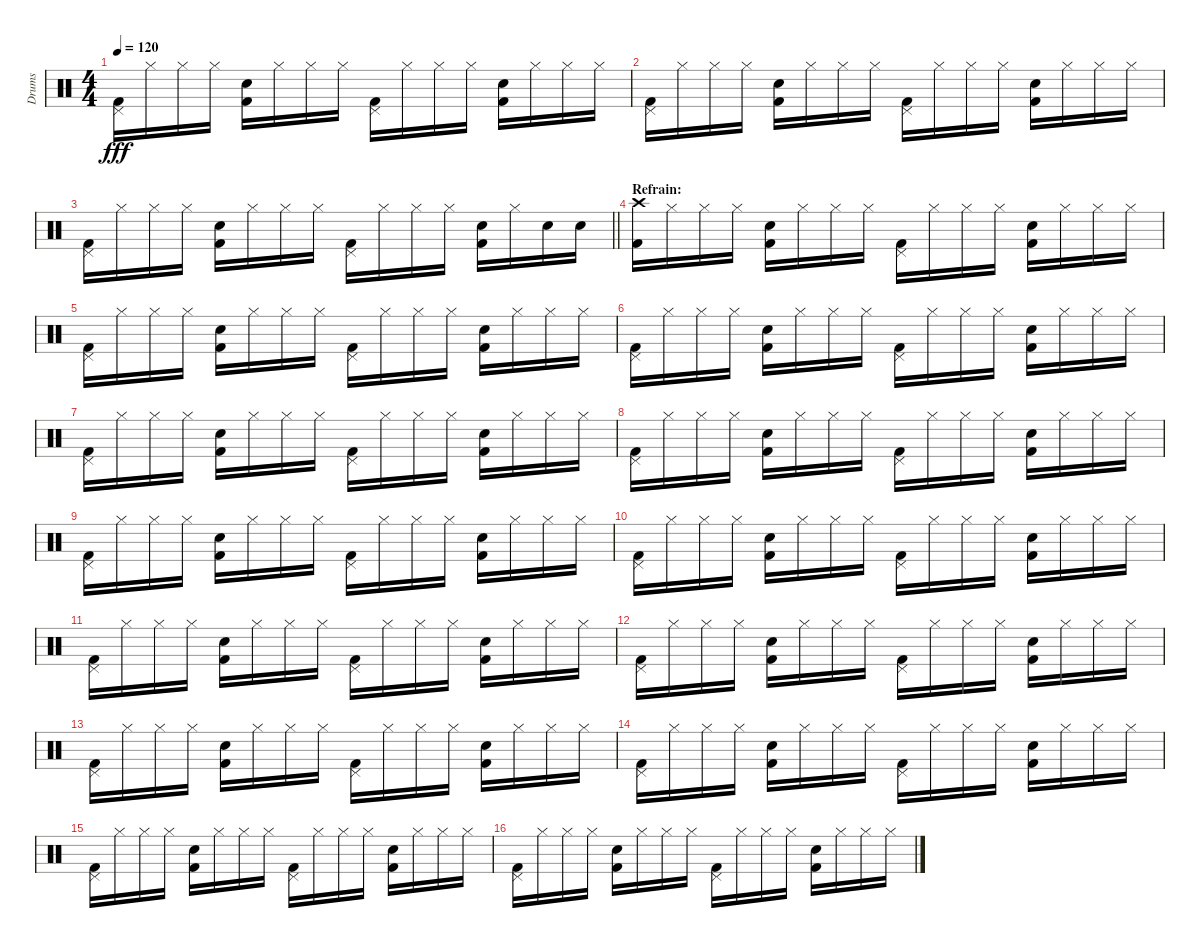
\track ("Drums" "Drums") {instrument percussion}
\staff {score}
\articulation defaults
\ts (4 4)
\tempo 120
\clef neutral
\ks c
("Pedal Hi-Hat (hit)" "Kick (hit) 2").16{dy fff} "Hi-Hat (closed)".16 "Hi-Hat (closed)".16 "Hi-Hat (closed)".16 ("Snare (hit) 2" "Kick (hit) 2").16 "Hi-Hat (closed)".16 "Hi-Hat (closed)".16 "Hi-Hat (closed)".16 ("Pedal Hi-Hat (hit)" "Kick (hit) 2").16 "Hi-Hat (closed)".16 "Hi-Hat (closed)".16 "Hi-Hat (closed)".16 ("Snare (hit) 2" "Kick (hit) 2").16 "Hi-Hat (closed)".16 "Hi-Hat (closed)".16 "Hi-Hat (closed)".16 |
("Pedal Hi-Hat (hit)" "Kick (hit) 2").16 "Hi-Hat (closed)".16 "Hi-Hat (closed)".16 "Hi-Hat (closed)".16 ("Snare (hit) 2" "Kick (hit) 2").16 "Hi-Hat (closed)".16 "Hi-Hat (closed)".16 "Hi-Hat (closed)".16 ("Pedal Hi-Hat (hit)" "Kick (hit) 2").16 "Hi-Hat (closed)".16 "Hi-Hat (closed)".16 "Hi-Hat (closed)".16 ("Snare (hit) 2" "Kick (hit) 2").16 "Hi-Hat (closed)".16 "Hi-Hat (closed)".16 "Hi-Hat (closed)".16 |
\barLineRight lightlight
("Pedal Hi-Hat (hit)" "Kick (hit) 2").16 "Hi-Hat (closed)".16 "Hi-Hat (closed)".16 "Hi-Hat (closed)".16 ("Snare (hit) 2" "Kick (hit) 2").16 "Hi-Hat (closed)".16 "Hi-Hat (closed)".16 "Hi-Hat (closed)".16 ("Pedal Hi-Hat (hit)" "Kick (hit) 2").16 "Hi-Hat (closed)".16 "Hi-Hat (closed)".16 "Hi-Hat (closed)".16 ("Snare (hit) 2" "Kick (hit) 2").16 "Hi-Hat (closed)".16 "Snare (hit) 2".16 "Snare (hit) 2".16 |
\section ("" "Refrain:")
("Crash high (hit)" "Kick (hit) 2").16 "Hi-Hat (closed)".16 "Hi-Hat (closed)".16 "Hi-Hat (closed)".16 ("Snare (hit) 2" "Kick (hit) 2").16 "Hi-Hat (closed)".16 "Hi-Hat (closed)".16 "Hi-Hat (closed)".16 ("Pedal Hi-Hat (hit)" "Kick (hit) 2").16 "Hi-Hat (closed)".16 "Hi-Hat (closed)".16 "Hi-Hat (closed)".16 ("Snare (hit) 2" "Kick (hit) 2").16 "Hi-Hat (closed)".16 "Hi-Hat (closed)".16 "Hi-Hat (closed)".16 |
("Pedal Hi-Hat (hit)" "Kick (hit) 2").16 "Hi-Hat (closed)".16 "Hi-Hat (closed)".16 "Hi-Hat (closed)".16 ("Snare (hit) 2" "Kick (hit) 2").16 "Hi-Hat (closed)".16 "Hi-Hat (closed)".16 "Hi-Hat (closed)".16 ("Pedal Hi-Hat (hit)" "Kick (hit) 2").16 "Hi-Hat (closed)".16 "Hi-Hat (closed)".16 "Hi-Hat (closed)".16 ("Snare (hit) 2" "Kick (hit) 2").16 "Hi-Hat (closed)".16 "Hi-Hat (closed)".16 "Hi-Hat (closed)".16 |
("Pedal Hi-Hat (hit)" "Kick (hit) 2").16 "Hi-Hat (closed)".16 "Hi-Hat (closed)".16 "Hi-Hat (closed)".16 ("Snare (hit) 2" "Kick (hit) 2").16 "Hi-Hat (closed)".16 "Hi-Hat (closed)".16 "Hi-Hat (closed)".16 ("Pedal Hi-Hat (hit)" "Kick (hit) 2").16 "Hi-Hat (closed)".16 "Hi-Hat (closed)".16 "Hi-Hat (closed)".16 ("Snare (hit) 2" "Kick (hit) 2").16 "Hi-Hat (closed)".16 "Hi-Hat (closed)".16 "Hi-Hat (closed)".16 |
("Pedal Hi-Hat (hit)" "Kick (hit) 2").16 "Hi-Hat (closed)".16 "Hi-Hat (closed)".16 "Hi-Hat (closed)".16 ("Snare (hit) 2" "Kick (hit) 2").16 "Hi-Hat (closed)".16 "Hi-Hat (closed)".16 "Hi-Hat (closed)".16 ("Pedal Hi-Hat (hit)" "Kick (hit) 2").16 "Hi-Hat (closed)".16 "Hi-Hat (closed)".16 "Hi-Hat (closed)".16 ("Snare (hit) 2" "Kick (hit) 2").16 "Hi-Hat (closed)".16 "Hi-Hat (closed)".16 "Hi-Hat (closed)".16 |
("Pedal Hi-Hat (hit)" "Kick (hit) 2").16 "Hi-Hat (closed)".16 "Hi-Hat (closed)".16 "Hi-Hat (closed)".16 ("Snare (hit) 2" "Kick (hit) 2").16 "Hi-Hat (closed)".16 "Hi-Hat (closed)".16 "Hi-Hat (closed)".16 ("Pedal Hi-Hat (hit)" "Kick (hit) 2").16 "Hi-Hat (closed)".16 "Hi-Hat (closed)".16 "Hi-Hat (closed)".16 ("Snare (hit) 2" "Kick (hit) 2").16 "Hi-Hat (closed)".16 "Hi-Hat (closed)".16 "Hi-Hat (closed)".16 |
("Pedal Hi-Hat (hit)" "Kick (hit) 2").16 "Hi-Hat (closed)".16 "Hi-Hat (closed)".16 "Hi-Hat (closed)".16 ("Snare (hit) 2" "Kick (hit) 2").16 "Hi-Hat (closed)".16 "Hi-Hat (closed)".16 "Hi-Hat (closed)".16 ("Pedal Hi-Hat (hit)" "Kick (hit) 2").16 "Hi-Hat (closed)".16 "Hi-Hat (closed)".16 "Hi-Hat (closed)".16 ("Snare (hit) 2" "Kick (hit) 2").16 "Hi-Hat (closed)".16 "Hi-Hat (closed)".16 "Hi-Hat (closed)".16 |
("Pedal Hi-Hat (hit)" "Kick (hit) 2").16 "Hi-Hat (closed)".16 "Hi-Hat (closed)".16 "Hi-Hat (closed)".16 ("Snare (hit) 2" "Kick (hit) 2").16 "Hi-Hat (closed)".16 "Hi-Hat (closed)".16 "Hi-Hat (closed)".16 ("Pedal Hi-Hat (hit)" "Kick (hit) 2").16 "Hi-Hat (closed)".16 "Hi-Hat (closed)".16 "Hi-Hat (closed)".16 ("Snare (hit) 2" "Kick (hit) 2").16 "Hi-Hat (closed)".16 "Hi-Hat (closed)".16 "Hi-Hat (closed)".16 |
("Pedal Hi-Hat (hit)" "Kick (hit) 2").16 "Hi-Hat (closed)".16 "Hi-Hat (closed)".16 "Hi-Hat (closed)".16 ("Snare (hit) 2" "Kick (hit) 2").16 "Hi-Hat (closed)".16 "Hi-Hat (closed)".16 "Hi-Hat (closed)".16 ("Pedal Hi-Hat (hit)" "Kick (hit) 2").16 "Hi-Hat (closed)".16 "Hi-Hat (closed)".16 "Hi-Hat (closed)".16 ("Snare (hit) 2" "Kick (hit) 2").16 "Hi-Hat (closed)".16 "Hi-Hat (closed)".16 "Hi-Hat (closed)".16 |
("Pedal Hi-Hat (hit)" "Kick (hit) 2").16 "Hi-Hat (closed)".16 "Hi-Hat (closed)".16 "Hi-Hat (closed)".16 ("Snare (hit) 2" "Kick (hit) 2").16 "Hi-Hat (closed)".16 "Hi-Hat (closed)".16 "Hi-Hat (closed)".16 ("Pedal Hi-Hat (hit)" "Kick (hit) 2").16 "Hi-Hat (closed)".16 "Hi-Hat (closed)".16 "Hi-Hat (closed)".16 ("Snare (hit) 2" "Kick (hit) 2").16 "Hi-Hat (closed)".16 "Hi-Hat (closed)".16 "Hi-Hat (closed)".16 |
("Pedal Hi-Hat (hit)" "Kick (hit) 2").16 "Hi-Hat (closed)".16 "Hi-Hat (closed)".16 "Hi-Hat (closed)".16 ("Snare (hit) 2" "Kick (hit) 2").16 "Hi-Hat (closed)".16 "Hi-Hat (closed)".16 "Hi-Hat (closed)".16 ("Pedal Hi-Hat (hit)" "Kick (hit) 2").16 "Hi-Hat (closed)".16 "Hi-Hat (closed)".16 "Hi-Hat (closed)".16 ("Snare (hit) 2" "Kick (hit) 2").16 "Hi-Hat (closed)".16 "Hi-Hat (closed)".16 "Hi-Hat (closed)".16 |
("Pedal Hi-Hat (hit)" "Kick (hit) 2").16 "Hi-Hat (closed)".16 "Hi-Hat (closed)".16 "Hi-Hat (closed)".16 ("Snare (hit) 2" "Kick (hit) 2").16 "Hi-Hat (closed)".16 "Hi-Hat (closed)".16 "Hi-Hat (closed)".16 ("Pedal Hi-Hat (hit)" "Kick (hit) 2").16 "Hi-Hat (closed)".16 "Hi-Hat (closed)".16 "Hi-Hat (closed)".16 ("Snare (hit) 2" "Kick (hit) 2").16 "Hi-Hat (closed)".16 "Hi-Hat (closed)".16 "Hi-Hat (closed)".16 |
("Pedal Hi-Hat (hit)" "Kick (hit) 2").16 "Hi-Hat (closed)".16 "Hi-Hat (closed)".16 "Hi-Hat (closed)".16 ("Snare (hit) 2" "Kick (hit) 2").16 "Hi-Hat (closed)".16 "Hi-Hat (closed)".16 "Hi-Hat (closed)".16 ("Pedal Hi-Hat (hit)" "Kick (hit) 2").16 "Hi-Hat (closed)".16 "Hi-Hat (closed)".16 "Hi-Hat (closed)".16 ("Snare (hit) 2" "Kick (hit) 2").16 "Hi-Hat (closed)".16 "Hi-Hat (closed)".16 "Hi-Hat (closed)".16 |
("Pedal Hi-Hat (hit)" "Kick (hit) 2").16 "Hi-Hat (closed)".16 "Hi-Hat (closed)".16 "Hi-Hat (closed)".16 ("Snare (hit) 2" "Kick (hit) 2").16 "Hi-Hat (closed)".16 "Hi-Hat (closed)".16 "Hi-Hat (closed)".16 ("Pedal Hi-Hat (hit)" "Kick (hit) 2").16 "Hi-Hat (closed)".16 "Hi-Hat (closed)".16 "Hi-Hat (closed)".16 ("Snare (hit) 2" "Kick (hit) 2").16 "Hi-Hat (closed)".16 "Hi-Hat (closed)".16 "Hi-Hat (closed)".16
